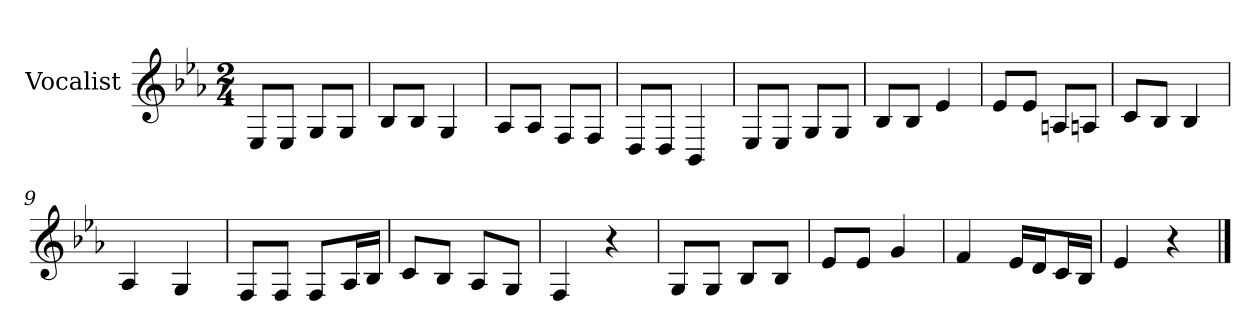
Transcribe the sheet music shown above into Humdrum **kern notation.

**kern
*part1
*staff1
*I"Vocalist
*k[b-e-a-]
*E-:
*M2/4
=1
8E-L
8E-J
8GL
8GJ
=2
8B-L
8B-J
4G
=3
8A-L
8A-J
8FL
8FJ
=4
8DL
8DJ
4BB-
=5
8E-L
8E-J
8GL
8GJ
=6
8B-L
8B-J
4e-
=7
8e-L
8e-J
8AnL
8AnJ
=8
8cL
8B-J
4B-
=9
4A-
4G
=10
8FL
8FJ
8FL
16A-L
16B-JJ
=11
8cL
8B-J
8A-L
8GJ
=12
4F
4r
=13
8GL
8GJ
8B-L
8B-J
=14
8e-L
8e-J
4g
=15
4f
16e-LL
16dJ
16cL
16B-JJ
=16
4e-
4r
==
*-
